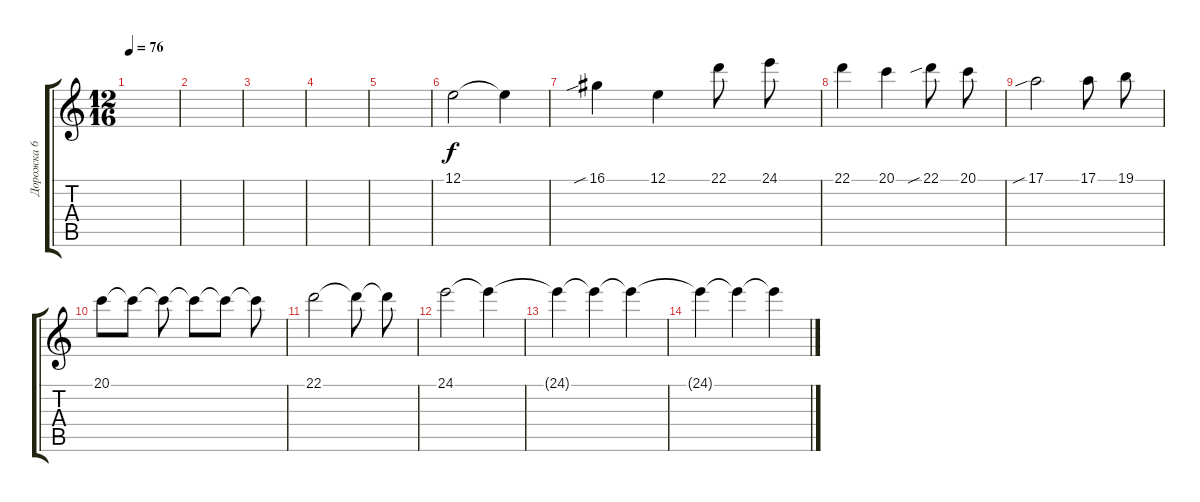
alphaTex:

\track ("Дорожка 6" "Дорожка 6") {instrument stringensemble1}
\staff {score tabs}
\tuning (E4 B3 G3 D3 A2 E2) {hide}
\ts (12 16)
\tempo 76
\clef g2
\ks c
|
|
|
|
|
12.1.2{volume 8 balance 14 instrument stringensemble1} 12.1{t}.4 |
16.1{sib}.4 12.1.4 22.1.8 24.1.8 |
22.1.4 20.1.4 22.1{sib}.8 20.1.8 |
17.1{sib}.2 17.1.8 19.1.8 |
20.1.8 20.1{t}.8 20.1{t}.8 20.1{t}.8 20.1{t}.8 20.1{t}.8 |
22.1.2 22.1{t}.8 22.1{t}.8 |
24.1.2{volume 0} 24.1{t}.4 |
24.1{t}.4 24.1{t}.4 24.1{t}.4 |
24.1{t}.4 24.1{t}.4 24.1{t}.4
